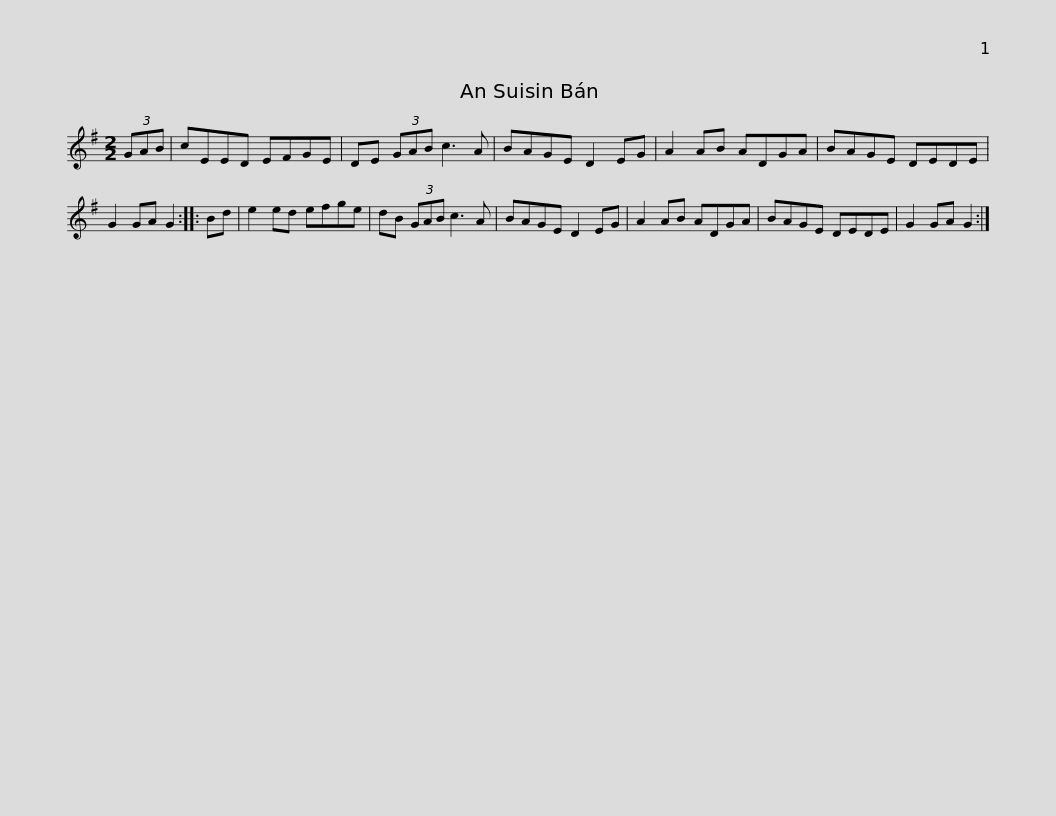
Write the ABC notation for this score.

X:1
L:1/8
M:2/2
I:linebreak $
K:G
V:1 treble
V:1
 (3GAB | cEED EFGE | DE (3GAB c3 A | BAGE D2 EG | A2 AB ADGA | %5
 BAGE DEDE |$ G2 GA G2 :: Bd | e2 ed efge | dB (3GAB c3 A | %10
 BAGE D2 EG | A2 AB ADGA | BAGE DEDE |$ G2 GA G2 :| %14
